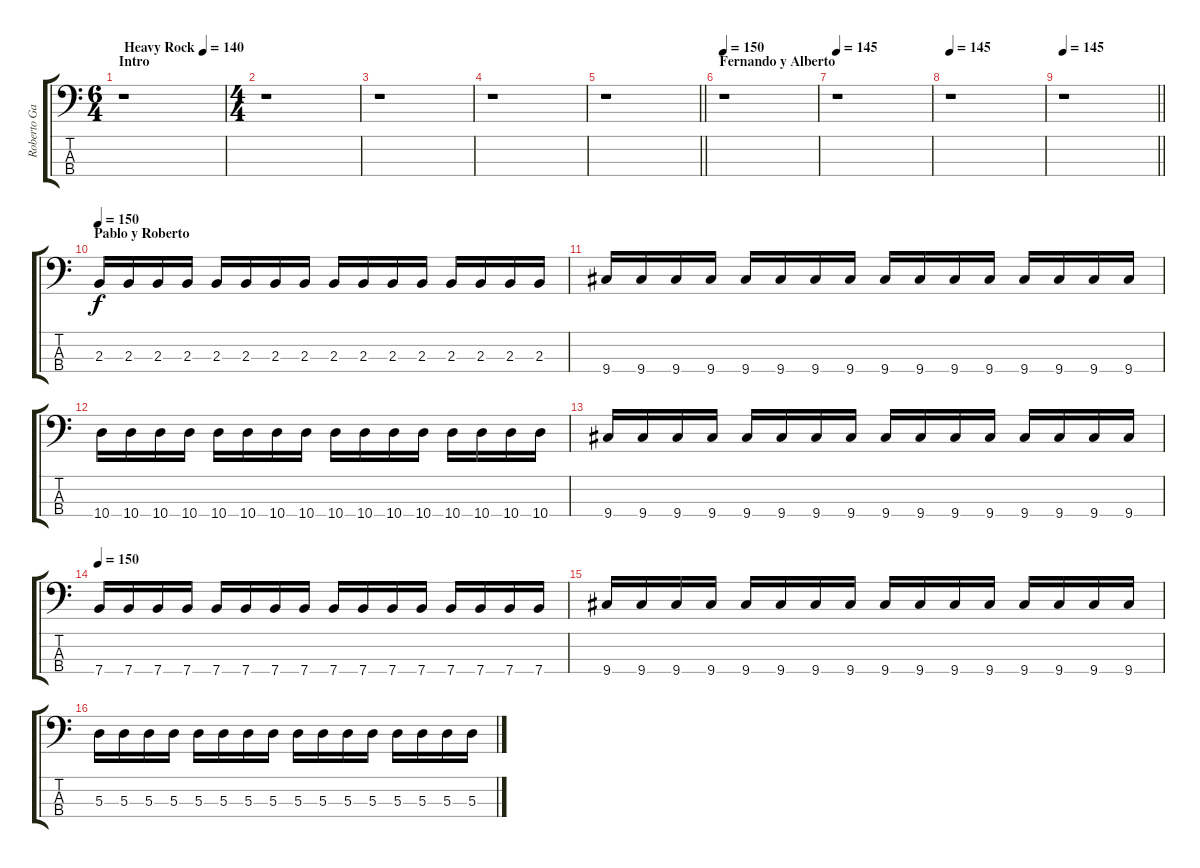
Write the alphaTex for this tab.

\track ("Roberto García" "Roberto Ga") {instrument electricbasspick}
\staff {score tabs}
\tuning (G2 D2 A1 E1) {hide}
\ts (6 4)
\section ("" "Intro")
\tempo (140 "Heavy Rock")
\clef f4
\ks c
r.1{dy f instrument electricbasspick} |
\ts (4 4)
r.1 |
r.1 |
r.1 |
\barLineRight lightlight
r.1 |
\section ("" "Fernando y Alberto")
\tempo 145
\tempo 150
r.1 |
\tempo 145
r.1 |
\tempo 145
r.1 |
\tempo 145
\barLineRight lightlight
r.1 |
\section ("" "Pablo y Roberto")
\tempo 150
2.3.16 2.3.16 2.3.16 2.3.16 2.3.16 2.3.16 2.3.16 2.3.16 2.3.16 2.3.16 2.3.16 2.3.16 2.3.16 2.3.16 2.3.16 2.3.16 |
9.4.16 9.4.16 9.4.16 9.4.16 9.4.16 9.4.16 9.4.16 9.4.16 9.4.16 9.4.16 9.4.16 9.4.16 9.4.16 9.4.16 9.4.16 9.4.16 |
10.4.16 10.4.16 10.4.16 10.4.16 10.4.16 10.4.16 10.4.16 10.4.16 10.4.16 10.4.16 10.4.16 10.4.16 10.4.16 10.4.16 10.4.16 10.4.16 |
9.4.16 9.4.16 9.4.16 9.4.16 9.4.16 9.4.16 9.4.16 9.4.16 9.4.16 9.4.16 9.4.16 9.4.16 9.4.16 9.4.16 9.4.16 9.4.16 |
\tempo 150
7.4.16 7.4.16 7.4.16 7.4.16 7.4.16 7.4.16 7.4.16 7.4.16 7.4.16 7.4.16 7.4.16 7.4.16 7.4.16 7.4.16 7.4.16 7.4.16 |
9.4.16 9.4.16 9.4.16 9.4.16 9.4.16 9.4.16 9.4.16 9.4.16 9.4.16 9.4.16 9.4.16 9.4.16 9.4.16 9.4.16 9.4.16 9.4.16 |
5.3.16 5.3.16 5.3.16 5.3.16 5.3.16 5.3.16 5.3.16 5.3.16 5.3.16 5.3.16 5.3.16 5.3.16 5.3.16 5.3.16 5.3.16 5.3.16
